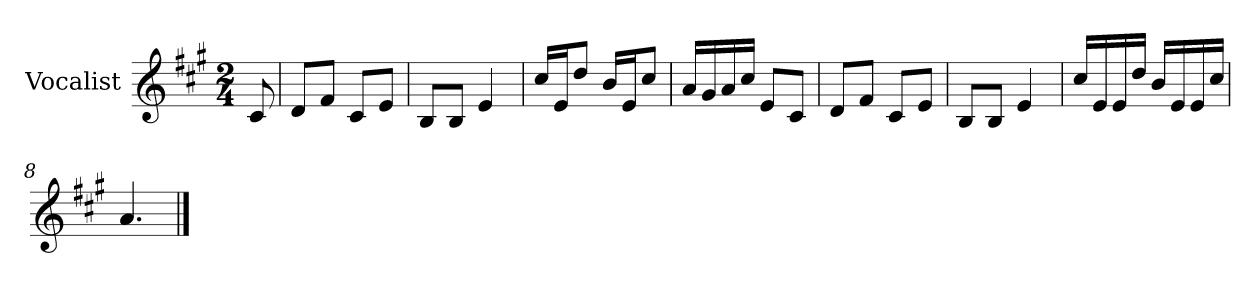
**kern
*part1
*staff1
*I"Vocalist
*k[f#c#g#]
*A:
*M2/4
=
8c#
=1
8dL
8f#J
8c#L
8eJ
=2
8BL
8BJ
4e
=3
16cc#LL
16eJ
8ddJ
16bLL
16eJ
8cc#J
=4
16aLL
16g#
16a
16cc#JJ
8eL
8c#J
=5
8dL
8f#J
8c#L
8eJ
=6
8BL
8BJ
4e
=7
16cc#LL
16e
16e
16ddJJ
16bLL
16e
16e
16cc#JJ
=8
4.a
==
*-
